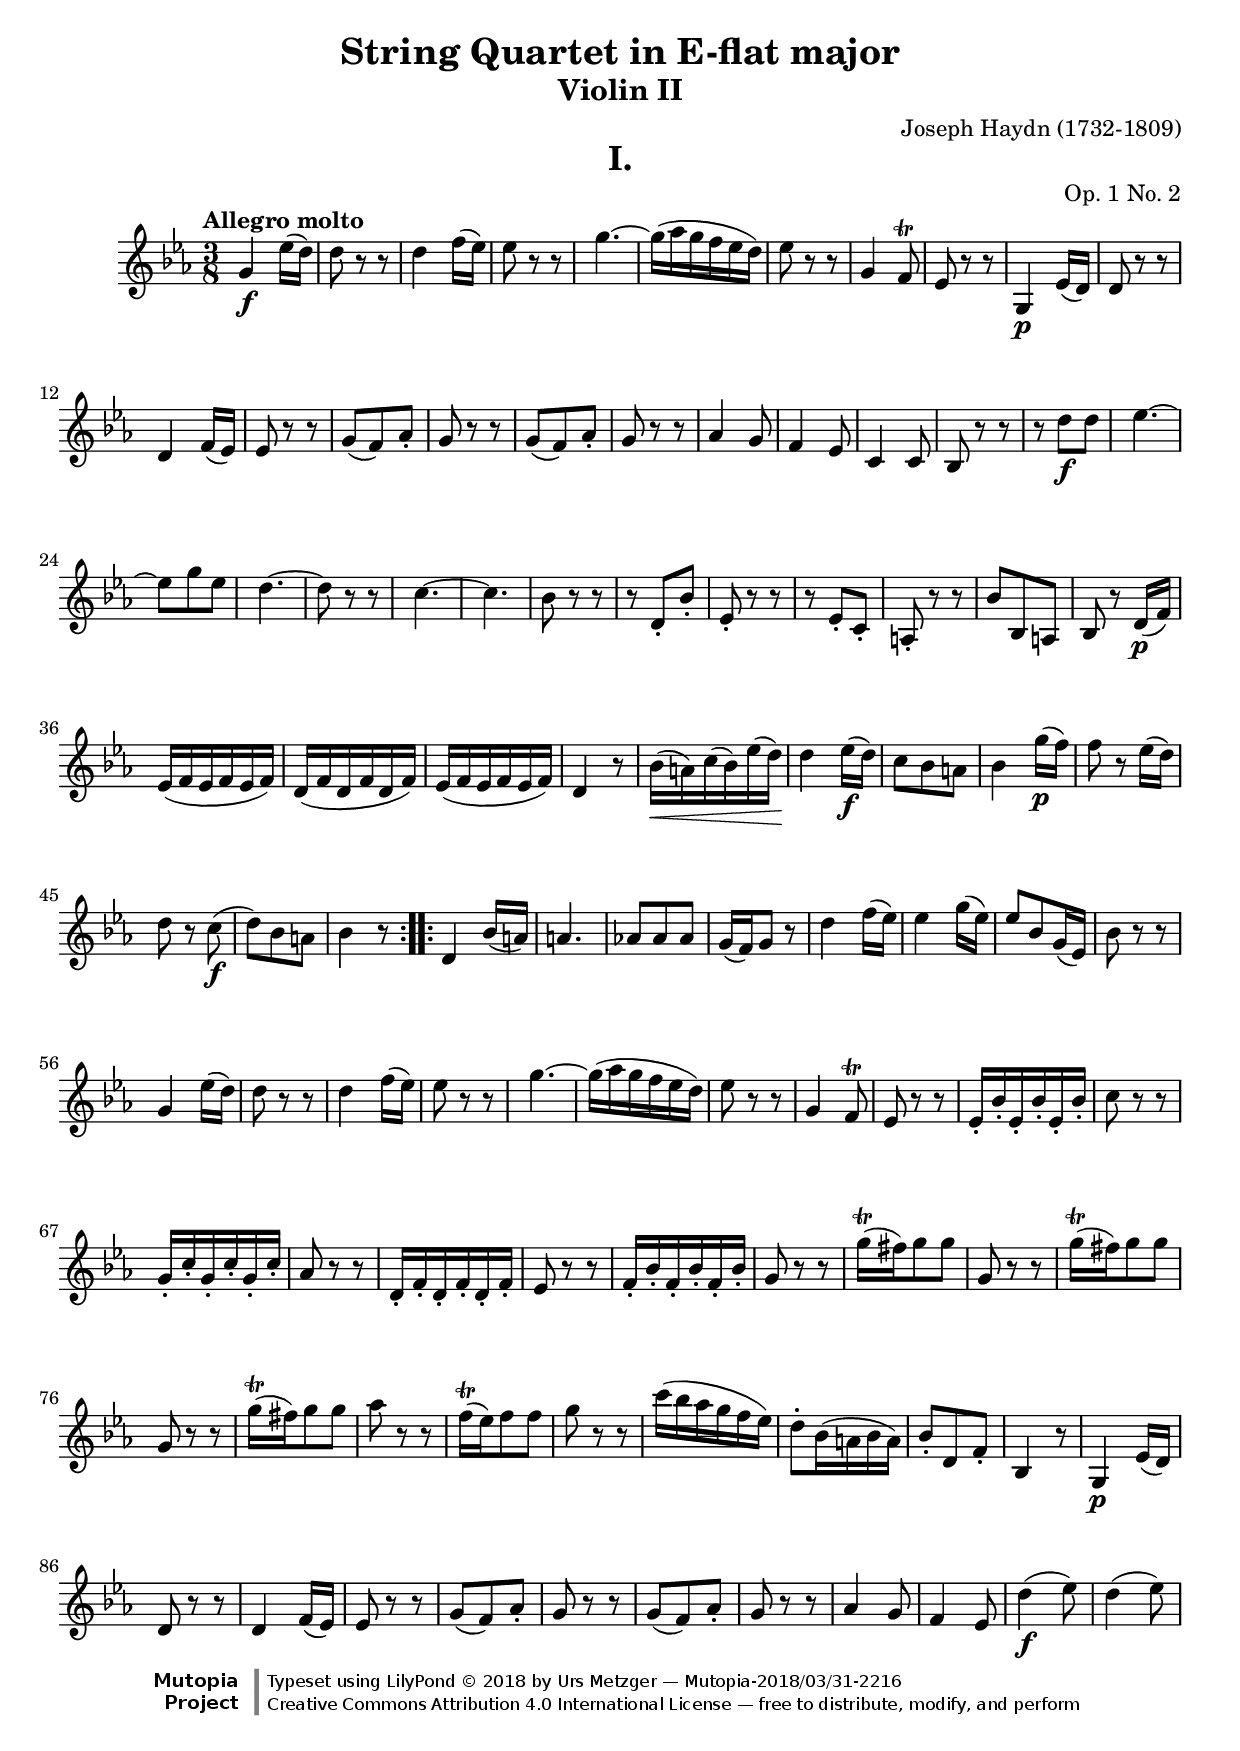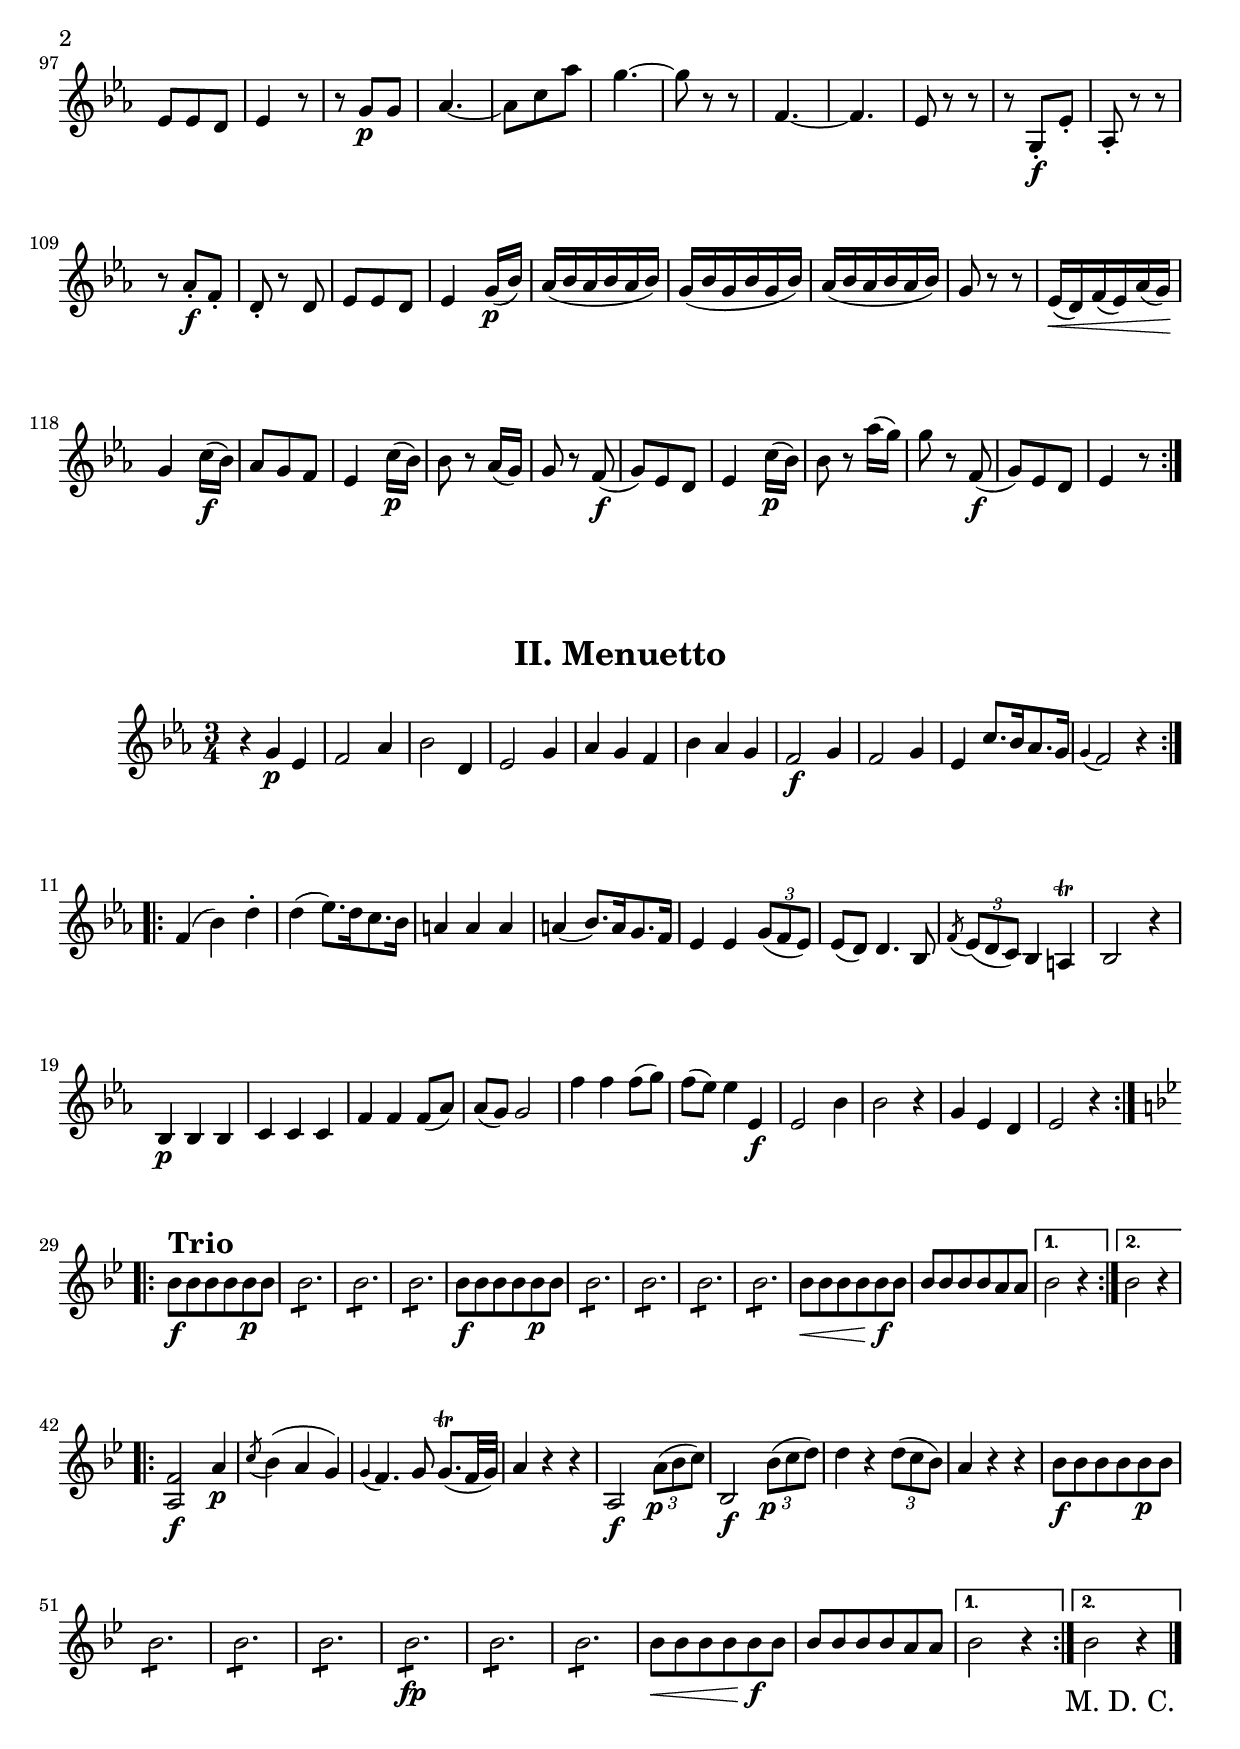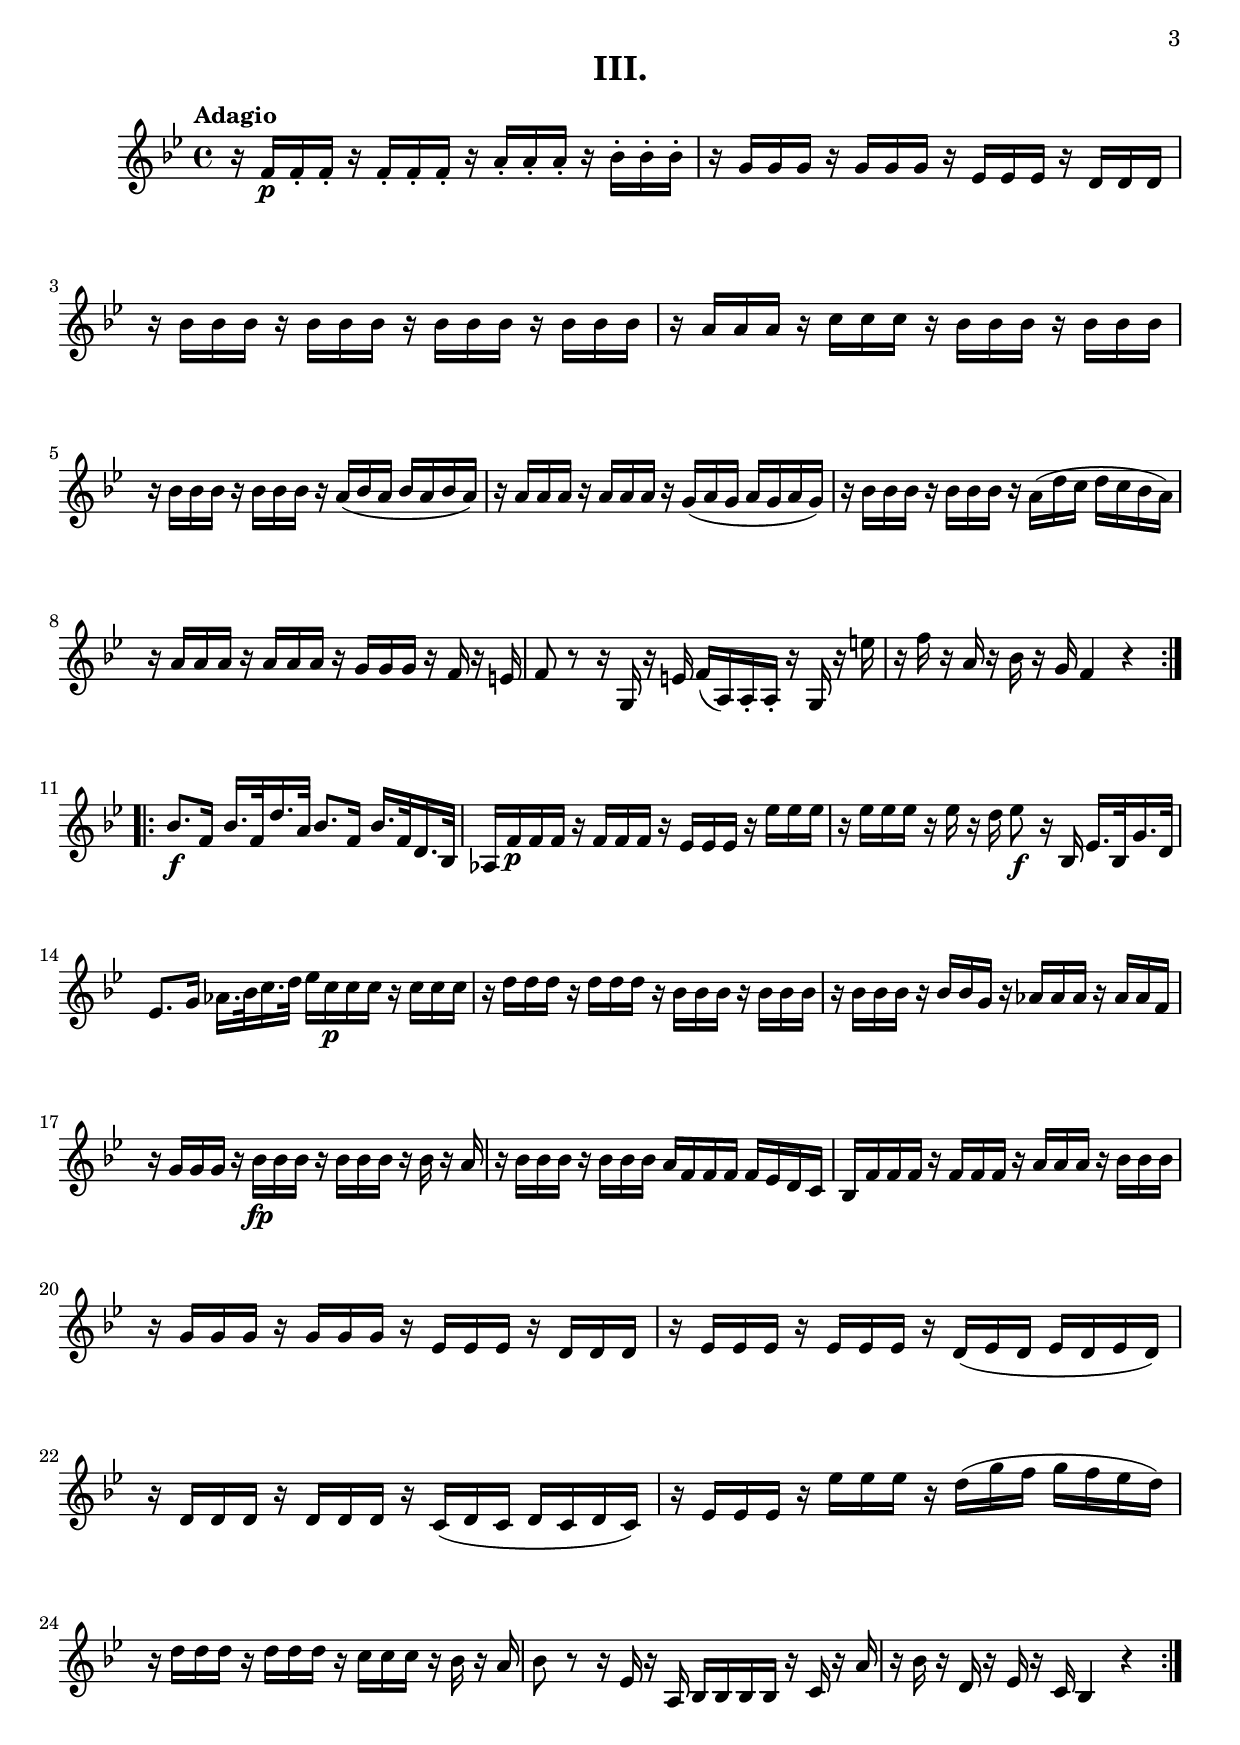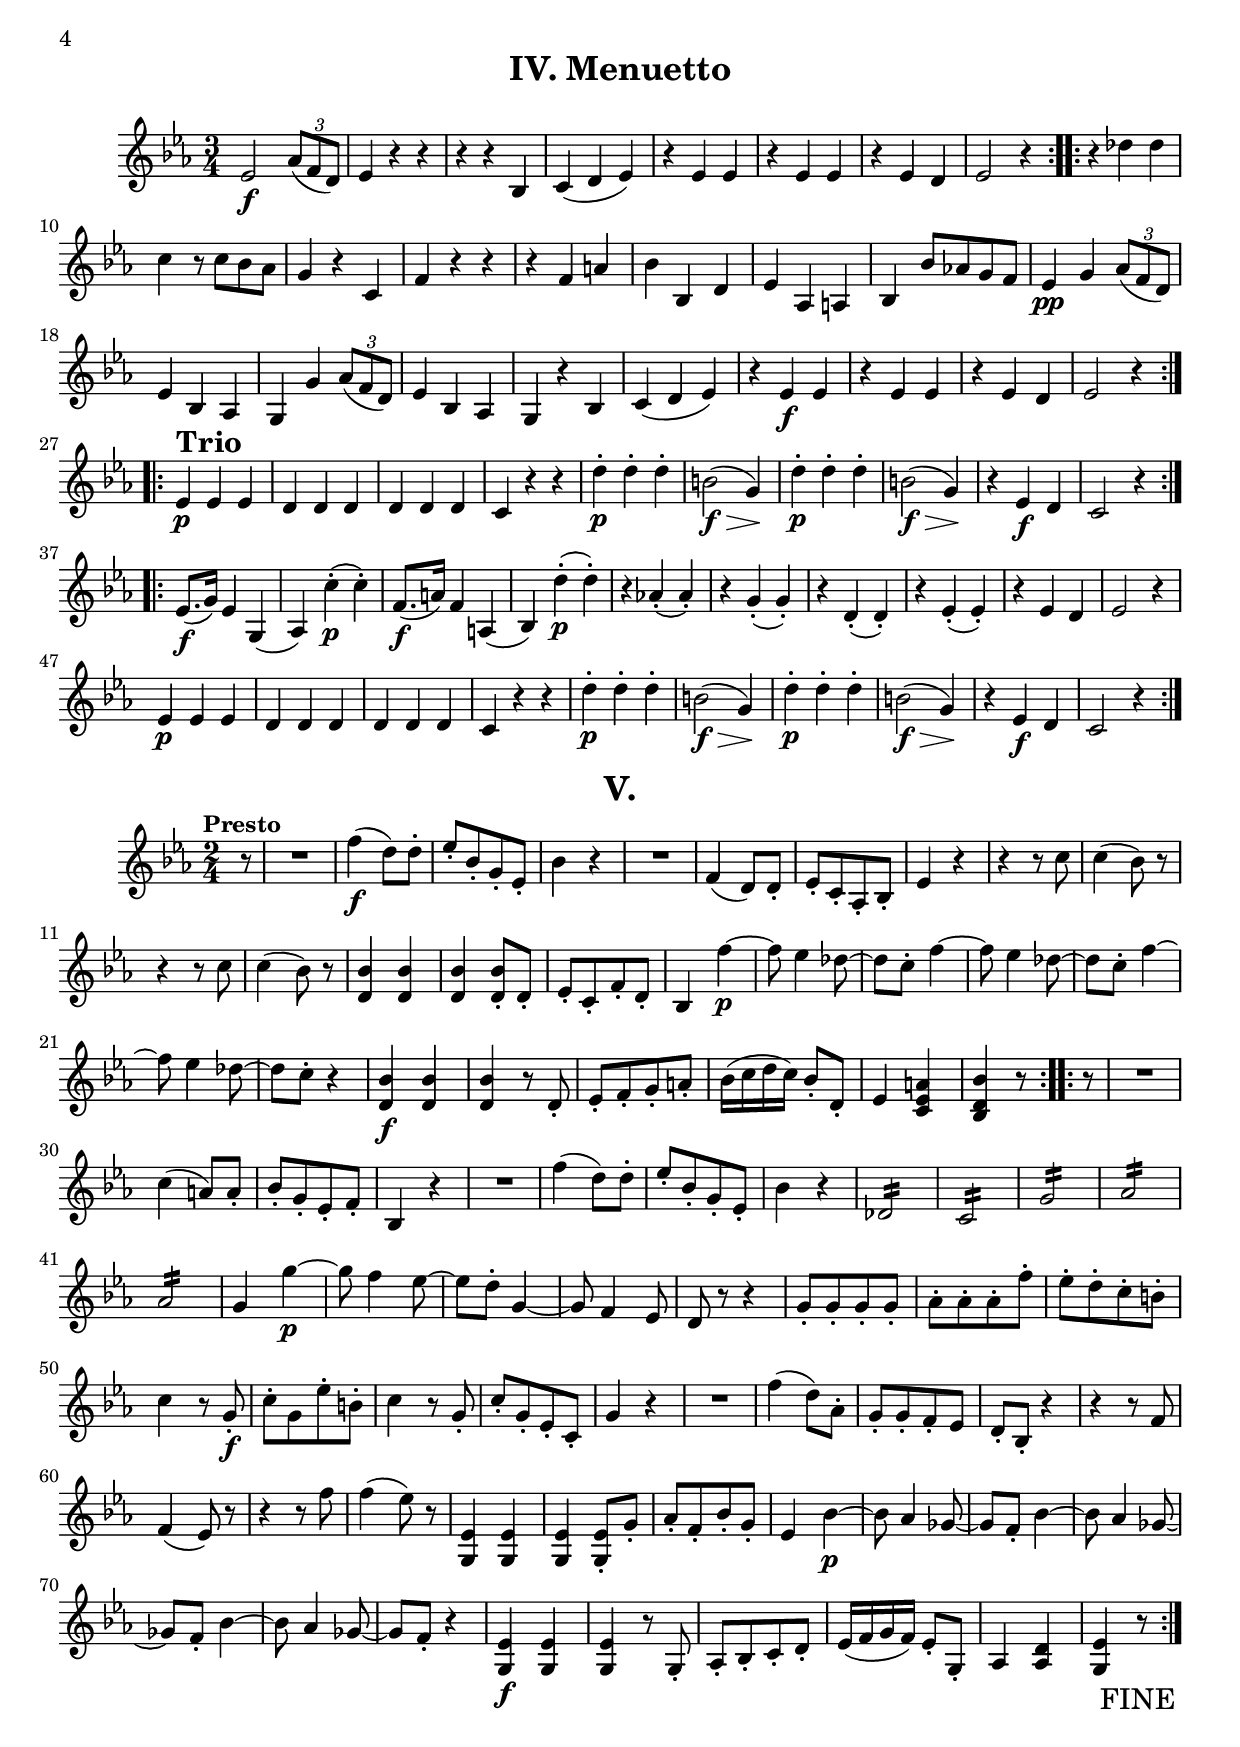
\version "2.18.2"
\language "deutsch"

\paper {
  ragged-last-bottom = ##f
}

\include "../header.ily"
\header {
  subtitle = \markup { \abs-fontsize #14 "Violin II" }
}

breakVoice = { \break }

\include "../defs.ily"
\version "2.18.2"

ViolinII_a = \relative g' {
  \global_a
  \repeat volta 2 {
    g4 \f es'16( d)
    d8 r r
    d4 f16( es)
    es8 r r
    \barNumberCheck 5
    g4.~
    g16( as g f es d)
    es8 r r
    g,4 f8 \tr
    es8 r r
    \barNumberCheck 10
    g,4 \p es'16( d)
    d8 r r
    d4 f16( es)
    es8 r r
    g8( f) as-.
    \barNumberCheck 15
    g8 r r
    g8( f) as-.
    g8 r r
    as4 g8
    f4 es8
    \barNumberCheck 20
    c4 c8
    b8 r r
    r8 d' \f d
    es4.~
    es8 g es
    \barNumberCheck 25
    d4.~
    d8 r r
    c4.~
    c4.
    b8 r r
    \barNumberCheck 30
    r8 d,-. b'-.
    es,8-. r r
    r8 es-. c-.
    a8-. r r
    b'8 b, a
    \barNumberCheck 35
    b8 r d16( \p f)
    es16( f es f es f)
    d16( f d f d f)
    es16( f es f es f)
    d4 r8
    \barNumberCheck 40
    b'16( \< a) c( b) es( d) \!
    d4 es16( \f d)
    c8 b a
    b4 g'16( \p f)
    f8 r es16( d)
    \barNumberCheck 45
    d8 r c( \f
    d8) b a
    b4 r8
  }
  \repeat volta 2 {
    d,4 b'16( a)
    a4.
    \barNumberCheck 50
    as!8 as as
    g16( f) g8 r
    d'4 f16( es)
    es4 g16( es)
    es8 b g16( es)
    \barNumberCheck 55
    b'8 r r
    g4 es'16( d)
    d8 r r
    d4 f16( es)
    es8 r r
    \barNumberCheck 60
    g4.~
    g16( as g f es d)
    es8 r r
    g,4 f8 \tr
    es8 r r
    \barNumberCheck 65
    es16-. b'-. es,16-. b'-. es,16-. b'-.
    c8 r r
    g16-. c-. g-. c-. g-. c-.
    as8 r r
    d,16-. f-. d-. f-. d-. f-.
    \barNumberCheck 70
    es8 r r
    f16-. b-. f-. b-. f-. b-.
    g8 r r
    g'16( \tr fis) g8 g
    g,8 r r
    \barNumberCheck 75
    g'16( \tr fis) g8 g
    g,8 r r
    g'16( \tr fis) g8 g
    as8 r r
    f16( \tr es) f8 f
    \barNumberCheck 80
    g8 r r
    c16( b as g f es)
    d8-. b16( a b a)
    b8-. d, f-.
    b,4 r8
    \barNumberCheck 85
    g4 \p es'16( d)
    d8 r r
    d4 f16( es)
    es8 r r
    g8( f) as-.
    \barNumberCheck 90
    g8 r r
    g8( f) as-.
    g8 r r
    as4 g8
    f4 es8
    \barNumberCheck 95
    d'4( \f es8)
    d4( es8)
    es,8 es d
    es4 r8
    r8 g \p g
    \barNumberCheck 100
    as4.~
    as8 c as'
    g4.~
    g8 r r
    f,4.~
    \barNumberCheck 105
    f4.
    es8 r r
    r8 g,-. \f es'-.
    as,8-. r r
    r8 as'-. \f f-.
    \barNumberCheck 110
    d8-. r d
    es8 es d
    es4 g16( \p b)
    as16( b as b as b)
    g16( b g b g b)
    \barNumberCheck 115
    as16( b as b as b)
    g8 r r
    es16( \< d) f( es) as( g) \!
    g4 c16( \f b)
    as8 g f
    \barNumberCheck 120
    es4 c'16( \p b)
    b8 r as16( g)
    g8 r f( \f
    g8) es d
    es4 c'16( \p b)
    \barNumberCheck 125
    b8 r as'16( g)
    g8 r f,( \f
    g8) es d
    es4 r8
  }
}

\version "2.18.2"
\language "deutsch"

ViolinII_b = \relative g' {
  \global_b
  \repeat volta 2 {
    r4 g \p es
    f2 as4
    b2 d,4
    es2 g4
    \barNumberCheck 5
    as4 g f
    b4 as g
    f2 \f g4
    f2 g4
    es4 c'8.[ b16 as8. g16]
    \barNumberCheck 10
    \appoggiatura g4 f2 r4
  }
  \repeat volta 2 {
    f4( b) d-.
    d4( es8.[) d16 c8. b16]
    a4 a a
    a4( b8.[) a16 g8. f16]
    \barNumberCheck 15
    es4 es \tuplet 3/2 { g8( f es) }
    es8( d) d4. b8
    \acciaccatura f'8 \tuplet 3/2 { es8( d c) } b4 a \tr
    b2 r4
    b4 \p b b
    \barNumberCheck 20
    c4 c c
    f4 f f8( as)
    as8( g) g2
    f'4 f f8( g)
    f8( es) es4 es, \f
    \barNumberCheck 25
    es2 b'4
    b2 r4
    g4 es d
    es2 r4
  }
  \break
  \repeat volta 2 {
    \key b \major
    \tempoTrio
    b'8 \f b b b b \p b
    \barNumberCheck 30
    \rt 6 b8
    \rt 6 b8
    \rt 6 b8
    b8 \f b b b b\p b
    \rt 6 b8
    \barNumberCheck 35
    \rt 6 b8
    \rt 6 b8
    \rt 6 b8
    b8 \< b b b b\f b
    b8 b b b a a
    \barNumberCheck 40
  }
  \alternative {
    { b2 r4 }
    { b2 r4 }
  }
  \breakVoice
  \repeat volta 2 {
    <a, f'>2 \f a'4 \p
    \acciaccatura c8 b4( a g)
    \appoggiatura g4 f4. g8 g8.( \tr f32 g)
    \barNumberCheck 45
    a4 r r
    a,2 \f \tuplet 3/2 { \once \override DynamicText.extra-offset = #'(-0.5 . -0.2) a'8( \p b c) }
    b,2 \f \tuplet 3/2 { \once \override DynamicText.extra-offset = #'(-0.5 . -0.2) b'8( \p c d) }
    d4 r \tuplet 3/2 { d8( c b) }
    a4 r r
    \barNumberCheck 50
    b8 \f b b b b\p b
    \rt 6 b8
    \rt 6 b8
    \rt 6 b8
    \rt 6 b8 \fp
    \barNumberCheck 55
    \rt 6 b8
    \rt 6 b8
    b8 \< b b b b\f b
    b8 b b b a a
  }
  \alternative {
    { b2 r4 }
    { b2 r4 \mdc }
  } \bar "|."
}

\version "2.18.2"

ViolinII_c = \relative f' {
  \global_c
  \repeat volta 2 {
    r16 f- \p f-. f-. r f-. f-. f-. r a-. a-. a-. r b-. b-. b-.
    r16 g g g r g g g r es es es r d d d
    r16 b' b b r b b b r b b b r b b b
    r16 a a a r c c c r b b b r b b b
    \barNumberCheck 5
    r16 b b b r b b b r a( b a b a b a)
    r16 a a a r a a a r g( a g a g a g)
    r16 b b b r b b b r a( d c d c b a)
    r16 a a a r a a a r g g g r f r e
    f8 r r16 g, r e' f( a,) a-. a-. r g r e''
    \barNumberCheck 10
    r16 f r a, r b r g f4 r
  }
  \breakVoice
  \repeat volta 2 {
    b8. \f f16 b16. f32 d'16. a32 b8. f16 b16. f32 d16. b32
    as16 f' \p f f r f f f r es es es r es' es es
    r16 es es es r es r d es8 \f r16 b, es16. b32 g'16. d32
    es8. g16 as16. b32 c16. d32 es16 c \p c c r c c c
    \barNumberCheck 15
    r16 d d d r d d d r b b b r b b b
    r16 b b b r b b g r as as as r as as f
    r16 g g g r b \fp b b r b b b r b r a
    r16 b b b r b b b a f f f f es d c
    b16 f' f f r f f f r a a a r b b b
    \barNumberCheck 20
    r16 g g g r g g g r es es es r d d d
    r16 es es es r es es es r d( es d es d es d)
    r16 d d d r d d d r c( d c d c d c)
    r16 es es es r es' es es r d( g f g f es d)
    r16 d d d r d d d r c c c r b r a
    \barNumberCheck 25
    b8 r r16 es, r a, b b b b r c r a'
    r16 b r d, r es r c b4 r
  }
}

\version "2.18.2"

ViolinII_d = \relative es' {
  \global_d
  \repeat volta 2 {
    es2 \f \tuplet 3/2 { as8( f d) }
    es4 r r
    r4 r b
    c4( d es)
    \barNumberCheck 5
    r4 es es
    r4 es es
    r4 es d
    es2 r4
  }
  \repeat volta 2 {
    r4 des' des
    \barNumberCheck 10
    c4 r8 c b as
    g4 r c,
    f4 r r
    r4 f a
    b4 b, d
    \barNumberCheck 15
    es4 as, a
    b4 b'8 as! g f
    es4 \pp g \tuplet 3/2 { as8( f d) }
    es4 b as
    g4 g' \tuplet 3/2 { as8( f d) }
    \barNumberCheck 20
    es4 b as
    g4 r b
    c4( d es)
    r4 es \f es
    r4 es es
    \barNumberCheck 25
    r4 es d
    es2 r4
  }
  \break
  \repeat volta 2 {
    \tempoTrio
    es4 \p es es
    d4 d d
    d4 d d
    \barNumberCheck 30
    c4 r r
    d'4-. \p d-. d-.
    h2( \f \> g4) \!
    d'4-. \p d-. d-.
    h2( \f \> g4) \!
    \barNumberCheck 35
    r4 es \f d
    c2 r4
  }
  \repeat volta 2 {
    es8.( \f g16) es4 g,(
    as4) c'-.( \p c-.)
    f,8.( \f a16) f4 a,(
    \barNumberCheck 40
    b4) d'-.( \p d-.)
    r4 as!-.( as-.)
    r4 g-.( g-.)
    r4 d-.( d-.)
    r4 es-.( es-.)
    \barNumberCheck 45
    r4 es d
    es2 r4
    es4 \p es es
    d4 d d
    d4 d d
    \barNumberCheck 50
    c4 r r
    d'4-. \p d-. d-.
    h2( \f \> g4) \!
    d'4-. \p d-. d-.
    h2( \f \> g4) \!
    \barNumberCheck 55
    r4 es \f d
    c2 r4
  }
}

\version "2.18.2"

ViolinII_e = \relative f'' {
  \global_e
  \repeat volta 2 {
    r8
    R2
    f4( \f d8) d-.
    es8-. b-. g-. es-.
    b'4 r
    \barNumberCheck 5
    R2
    f4( d8) d-.
    es8-. c-. as-. b-.
    es4 r
    r4 r8 c'
    \barNumberCheck 10
    c4( b8) r
    r4 r8 c
    c4( b8) r
    <d, b'>4 <d b'>
    <d b'>4 <d b'>8-. d-.
    \barNumberCheck 15
    es8-. c-. f-. d-.
    b4 f''~ \p
    f8 es4 des8~
    des8 c8-. f4~
    f8 es4 des8~
    \barNumberCheck 20
    des8 c8-. f4~
    f8 es4 des8~
    des8 c8-. r4
    <d, b'>4 \f <d b'>
    <d b'>4 r8 d-.
    \barNumberCheck 25
    es8-. f-.g-.a-.
    b16( c d c) b8-. d,-.
    es4 <c es a>
    <b d b'>4 r8
  }
  \repeat volta 2 {
    r8
    R2
    \barNumberCheck 30
    c'4( a8) a-.
    b8-. g-. es-. f-.
    b,4 r
    R2
    f''4( d8) d-.
    \barNumberCheck 35
    es8-. b-. g-. es-.
    b'4 r
    \rt 8 des,16
    \rt8 c
    \rt8 g'
    \barNumberCheck 40
    \rt8 as
    \rt8 as
    g4 g'~ \p
    g8 f4 es8~
    es8 d-. g,4~
    \barNumberCheck 45
    g8 f4 es8
    d8 r r4
    g8-. g-. g-. g-.
    as8-. as-. as-. f'-.
    es8-. d-. c-. h-.
    \barNumberCheck 50
    c4 r8 g-. \f
    c8-. g es'-. h-.
    c4 r8 g-.
    c8-. g-. es-. c-.
    g'4 r
    \barNumberCheck 55
    R2
    f'4( d8) as-.
    g8-. g-. f-. es
    d8-. b-. r4
    r4 r8 f'
    \barNumberCheck 60
    f4( es8) r
    r4 r8 f'
    f4( es8) r
    <g,, es'>4 <g es'>
    <g es'>4 <g es'>8-. g'-.
    \barNumberCheck 65
    as8-. f-. b-. g-.
    es4 b'~ \p
    b8 as4 ges8~
    ges8 f-. b4~
    b8 as4 ges8~
    \barNumberCheck 70
    ges8 f-. b4~
    b8 as4 ges8~
    ges8 f-. r4
    <g, es'>4 \f <g es'>
    <g es'>4 r8 g-.
    \barNumberCheck 75
    as8-. b-. c-. d-.
    es16( f g f) es8-. g,-.
    as4 <as d>
    <g es'>4 r8 \fine
  }
}


\score {
  \ViolinII_a
  \header {
    piece = \markup { \fill-line { \center-column { \abs-fontsize #16 \bold \raise #3 { "I." } } } }
  }
  \layout { indent = 10 \mm }
}

\score {
  \ViolinII_b
  \header {
    opus = " "
    piece = \markup { \fill-line { \center-column { \abs-fontsize #16 \bold \raise #3 { "II. Menuetto" } } } }
  }
  \layout { indent = 10 \mm }
}

\pageBreak

\score {
  \ViolinII_c
  \header {
    opus = " "
    piece = \markup { \fill-line { \center-column { \abs-fontsize #16 \bold \raise #2 { "III." } } } }
  }
  \layout { indent = 10 \mm }
}

\pageBreak

\score {
  \ViolinII_d
  \header {
    opus = " "
piece = \markup { \fill-line { \center-column { \abs-fontsize #16 \bold \raise #3 { "IV. Menuetto" } } } }
  }
  \layout { indent = 10 \mm }
}

\score {
  \ViolinII_e
  \header {
    opus = " "
    piece = \markup { \fill-line { \center-column { \abs-fontsize #16 \bold \raise #1 { "V." } } } }
  }
  \layout { indent = 10 \mm }
}